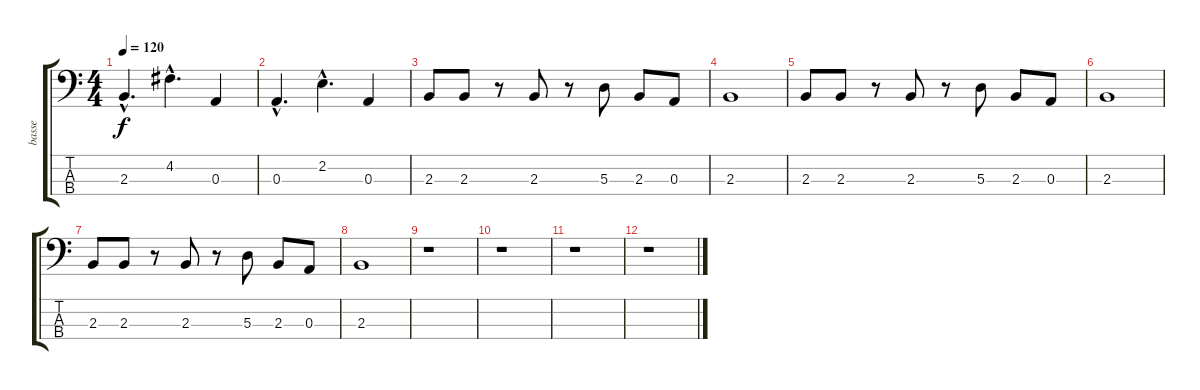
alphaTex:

\track ("basse" "basse") {instrument acousticbass}
\staff {score tabs}
\tuning (G2 D2 A1 E1) {hide}
\ts (4 4)
\tempo 120
\clef f4
\ks c
2.3{hac}.4{d dy f} 4.2{hac}.4{d} 0.3.4 |
0.3{hac}.4{d} 2.2{hac}.4{d} 0.3.4 |
2.3.8 2.3.8 r.8 2.3.8 r.8 5.3.8 2.3.8 0.3.8 |
2.3.1 |
2.3.8 2.3.8 r.8 2.3.8 r.8 5.3.8 2.3.8 0.3.8 |
2.3.1 |
2.3.8 2.3.8 r.8 2.3.8 r.8 5.3.8 2.3.8 0.3.8 |
2.3.1 |
r.1 |
r.1 |
r.1 |
r.1
